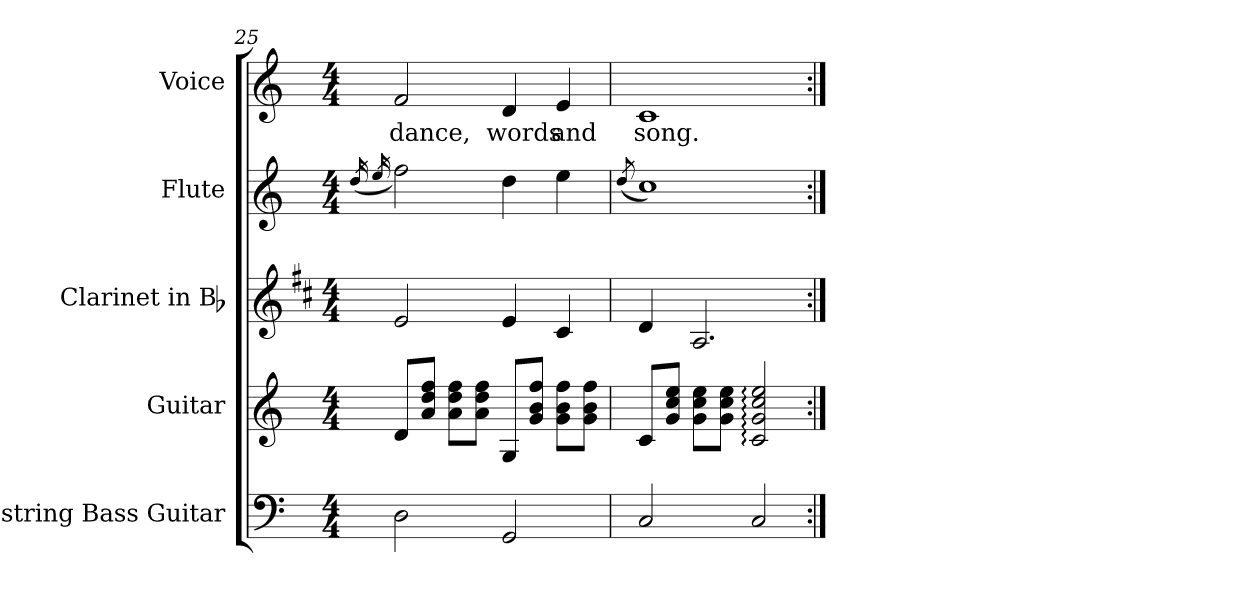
**kern	**kern	**kern	**kern	**kern	**text
*part5	*part4	*part3	*part2	*part1	*part1
*staff5	*staff4	*staff3	*staff2	*staff1	*staff1
*I"4-string Bass Guitar	*I"Guitar	*I"Clarinet in Bb	*I"Flute	*I"Voice	*
*I'Bass	*I'Gtr.	*I'Cl.	*I'Fl.	*I'Voice	*
*clefF4	*clefG2	*clefG2	*clefG2	*clefG2	*
*ITrd7c12	*ITrd7c12	*ITrd1c2	*	*	*
*k[]	*k[]	*k[]	*k[]	*k[]	*
*C:	*C:	*C:	*C:	*C:	*
*M4/4	*M4/4	*M4/4	*M4/4	*M4/4	*
=25	=25	=25	=25	=25	=25
.	.	.	(16qddi/	.	.
.	.	.	16qeei/	.	.
!	!	!	!	!	!LO:LY:b:color=#000000
2DDi\	8Di/L	2di/	2ffi\)	2fi/	dance,
.	8Ai/ 8di/ 8fi/J	.	.	.	.
.	8Ai\ 8di\ 8fi\L	.	.	.	.
.	8Ai\ 8di\ 8fi\J	.	.	.	.
!	!	!	!	!	!LO:LY:b:color=#000000
2GGGi/	8GGi/L	4di/	4ddi\	4di/	words
.	8Gi/ 8Bi/ 8fi/J	.	.	.	.
!	!	!	!	!	!LO:LY:b:color=#000000
.	8Gi\ 8Bi\ 8fi\L	4Bi/	4eei\	4ei/	and
.	8Gi\ 8Bi\ 8fi\J	.	.	.	.
=26	=26	=26	=26	=26	=26
.	.	.	(8qddi/	.	.
!	!	!	!	!	!LO:LY:b:color=#000000
2CCi/	8Ci/L	4ci/	1cci)	1ci	song.
.	8Gi/ 8ci/ 8ei/J	.	.	.	.
.	8Gi\ 8ci\ 8ei\L	2.Gi/	.	.	.
.	8Gi\ 8ci\ 8ei\J	.	.	.	.
2CCi/	2Ci/: 2Gi: 2ci: 2ei:	.	.	.	.
=:|!	=:|!	=:|!	=:|!	=:|!	=:|!
*-	*-	*-	*-	*-	*-
